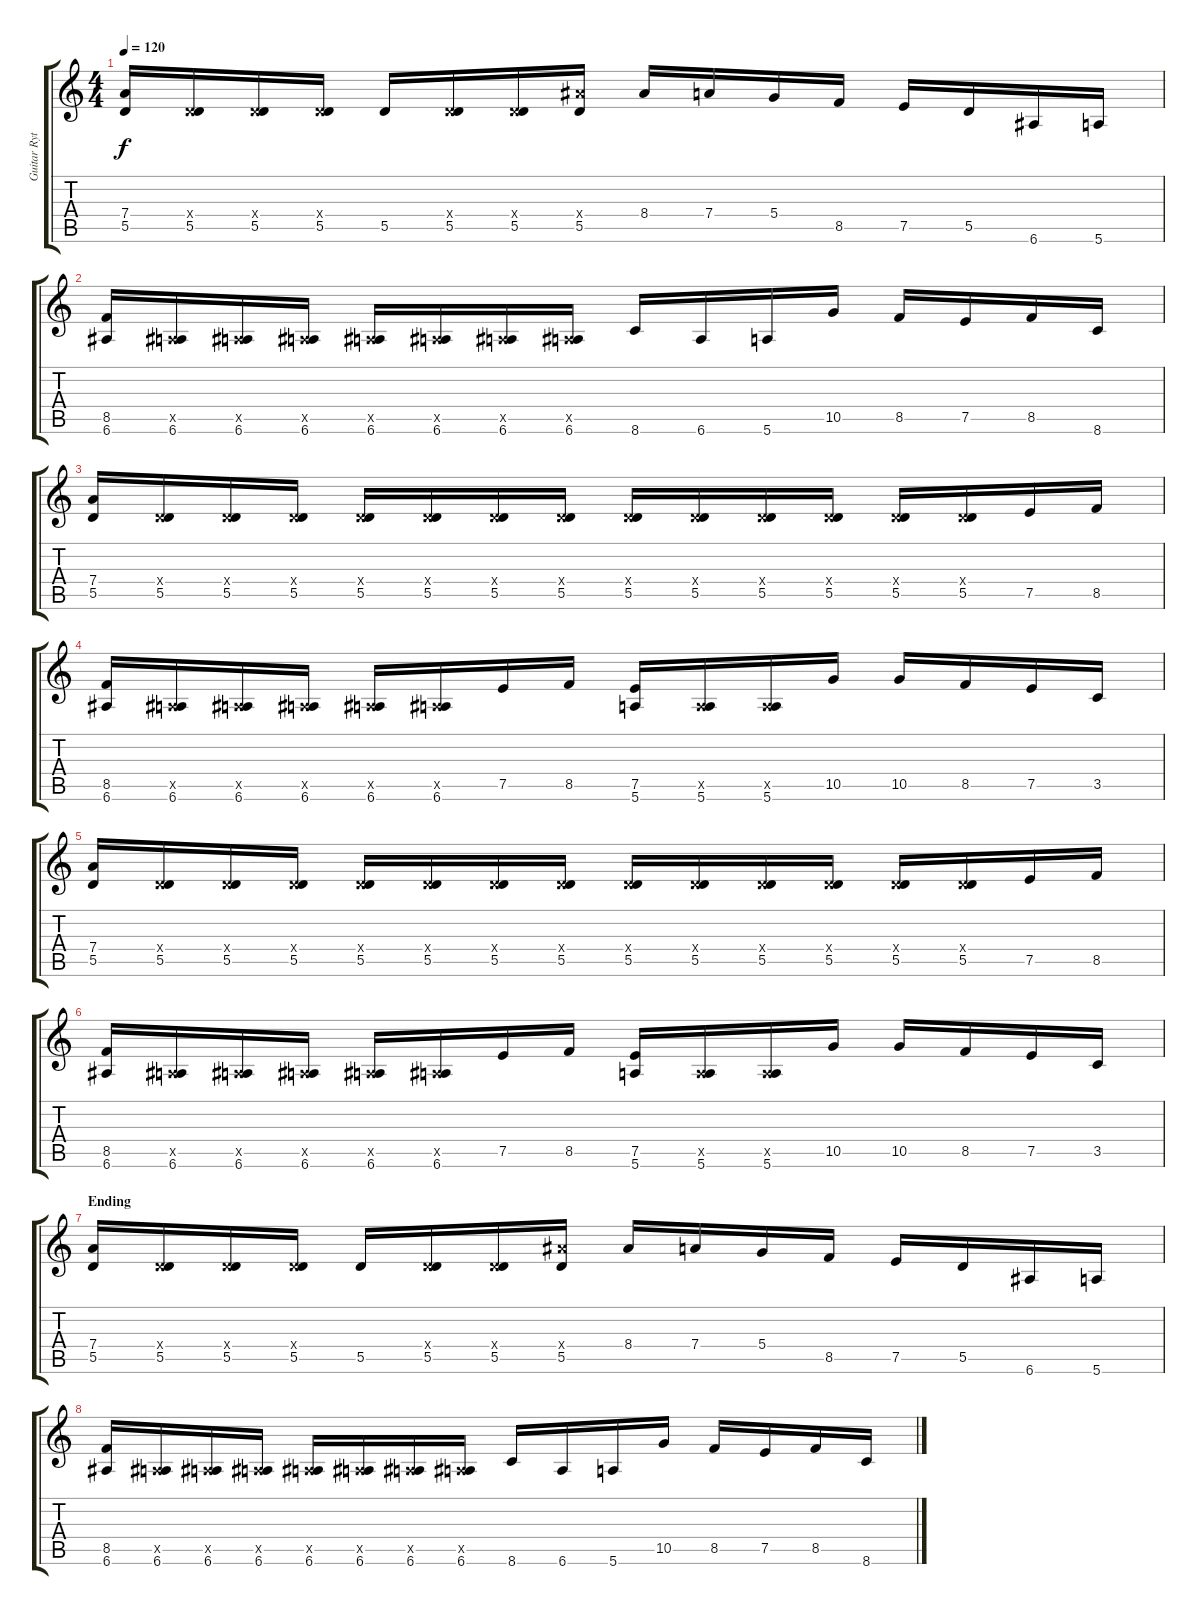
\track ("Guitar Rythm" "Guitar Ryt") {instrument overdrivenguitar}
\staff {score tabs}
\tuning (E4 B3 G3 D3 A2 E2) {hide}
\ts (4 4)
\tempo 120
\clef g2
\ks c
(7.4 5.5).16{dy f} (0.4{x} 5.5).16 (0.4{x} 5.5).16 (0.4{x} 5.5).16 5.5.16 (0.4{x} 5.5).16 (0.4{x} 5.5).16 (8.4{x} 5.5).16 8.4.16 7.4.16 5.4.16 8.5.16 7.5.16 5.5.16 6.6.16 5.6.16 |
(8.5 6.6).16 (0.5{x} 6.6).16 (0.5{x} 6.6).16 (0.5{x} 6.6).16 (0.5{x} 6.6).16 (0.5{x} 6.6).16 (0.5{x} 6.6).16 (0.5{x} 6.6).16 8.6.16 6.6.16 5.6.16 10.5.16 8.5.16 7.5.16 8.5.16 8.6.16 |
(7.4 5.5).16 (0.4{x} 5.5).16 (0.4{x} 5.5).16 (0.4{x} 5.5).16 (0.4{x} 5.5).16 (0.4{x} 5.5).16 (0.4{x} 5.5).16 (0.4{x} 5.5).16 (0.4{x} 5.5).16 (0.4{x} 5.5).16 (0.4{x} 5.5).16 (0.4{x} 5.5).16 (0.4{x} 5.5).16 (0.4{x} 5.5).16 7.5.16 8.5.16 |
(8.5 6.6).16 (0.5{x} 6.6).16 (0.5{x} 6.6).16 (0.5{x} 6.6).16 (0.5{x} 6.6).16 (0.5{x} 6.6).16 7.5.16 8.5.16 (7.5 5.6).16 (0.5{x} 5.6).16 (0.5{x} 5.6).16 10.5.16 10.5.16 8.5.16 7.5.16 3.5.16 |
(7.4 5.5).16 (0.4{x} 5.5).16 (0.4{x} 5.5).16 (0.4{x} 5.5).16 (0.4{x} 5.5).16 (0.4{x} 5.5).16 (0.4{x} 5.5).16 (0.4{x} 5.5).16 (0.4{x} 5.5).16 (0.4{x} 5.5).16 (0.4{x} 5.5).16 (0.4{x} 5.5).16 (0.4{x} 5.5).16 (0.4{x} 5.5).16 7.5.16 8.5.16 |
(8.5 6.6).16 (0.5{x} 6.6).16 (0.5{x} 6.6).16 (0.5{x} 6.6).16 (0.5{x} 6.6).16 (0.5{x} 6.6).16 7.5.16 8.5.16 (7.5 5.6).16 (0.5{x} 5.6).16 (0.5{x} 5.6).16 10.5.16 10.5.16 8.5.16 7.5.16 3.5.16 |
\section ("" "Ending")
(7.4 5.5).16 (0.4{x} 5.5).16 (0.4{x} 5.5).16 (0.4{x} 5.5).16 5.5.16 (0.4{x} 5.5).16 (0.4{x} 5.5).16 (8.4{x} 5.5).16 8.4.16 7.4.16 5.4.16 8.5.16 7.5.16 5.5.16 6.6.16 5.6.16 |
(8.5 6.6).16 (0.5{x} 6.6).16 (0.5{x} 6.6).16 (0.5{x} 6.6).16 (0.5{x} 6.6).16 (0.5{x} 6.6).16 (0.5{x} 6.6).16 (0.5{x} 6.6).16 8.6.16 6.6.16 5.6.16 10.5.16 8.5.16 7.5.16 8.5.16 8.6.16
